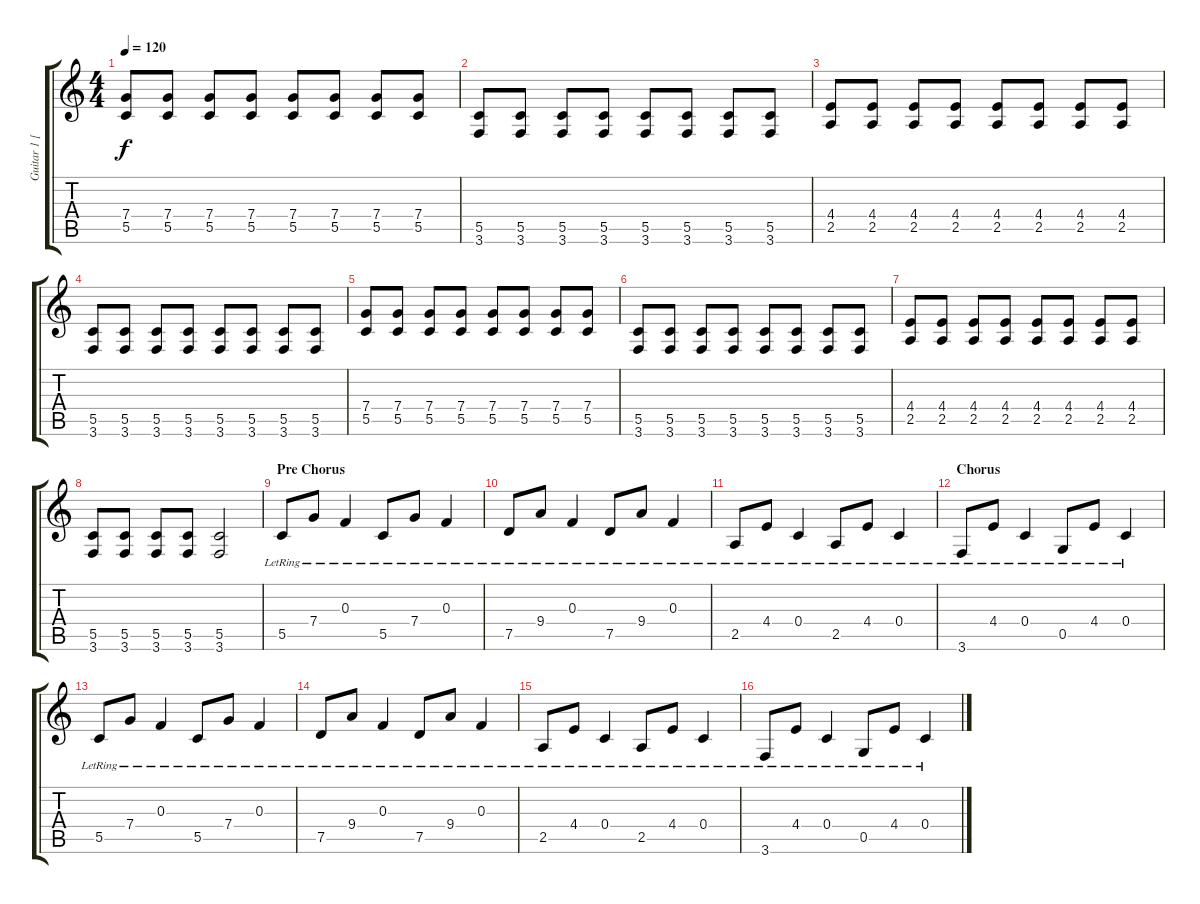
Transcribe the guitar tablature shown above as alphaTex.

\track ("Guitar 1 [Tom Delonge]" "Guitar 1 [") {instrument distortionguitar}
\staff {score tabs}
\tuning (D4 A3 F3 C3 G2 D2) {hide}
\ts (4 4)
\tempo 120
\clef g2
\ks c
(7.4 5.5).8{dy f} (7.4 5.5).8 (7.4 5.5).8 (7.4 5.5).8 (7.4 5.5).8 (7.4 5.5).8 (7.4 5.5).8 (7.4 5.5).8 |
(5.5 3.6).8 (5.5 3.6).8 (5.5 3.6).8 (5.5 3.6).8 (5.5 3.6).8 (5.5 3.6).8 (5.5 3.6).8 (5.5 3.6).8 |
(4.4 2.5).8 (4.4 2.5).8 (4.4 2.5).8 (4.4 2.5).8 (4.4 2.5).8 (4.4 2.5).8 (4.4 2.5).8 (4.4 2.5).8 |
(5.5 3.6).8 (5.5 3.6).8 (5.5 3.6).8 (5.5 3.6).8 (5.5 3.6).8 (5.5 3.6).8 (5.5 3.6).8 (5.5 3.6).8 |
(7.4 5.5).8 (7.4 5.5).8 (7.4 5.5).8 (7.4 5.5).8 (7.4 5.5).8 (7.4 5.5).8 (7.4 5.5).8 (7.4 5.5).8 |
(5.5 3.6).8 (5.5 3.6).8 (5.5 3.6).8 (5.5 3.6).8 (5.5 3.6).8 (5.5 3.6).8 (5.5 3.6).8 (5.5 3.6).8 |
(4.4 2.5).8 (4.4 2.5).8 (4.4 2.5).8 (4.4 2.5).8 (4.4 2.5).8 (4.4 2.5).8 (4.4 2.5).8 (4.4 2.5).8 |
(5.5 3.6).8 (5.5 3.6).8 (5.5 3.6).8 (5.5 3.6).8 (5.5 3.6).2 |
\section ("" "Pre Chorus")
5.5{lr}.8{instrument electricguitarclean} 7.4{lr}.8 0.3{lr}.4 5.5{lr}.8 7.4{lr}.8 0.3{lr}.4 |
7.5{lr}.8 9.4{lr}.8 0.3{lr}.4 7.5{lr}.8 9.4{lr}.8 0.3{lr}.4 |
2.5{lr}.8 4.4{lr}.8 0.4{lr}.4 2.5{lr}.8 4.4{lr}.8 0.4{lr}.4 |
\section ("" "Chorus")
3.6{lr}.8 4.4{lr}.8 0.4{lr}.4 0.5{lr}.8 4.4{lr}.8 0.4{lr}.4 |
5.5{lr}.8 7.4{lr}.8 0.3{lr}.4 5.5{lr}.8 7.4{lr}.8 0.3{lr}.4 |
7.5{lr}.8 9.4{lr}.8 0.3{lr}.4 7.5{lr}.8 9.4{lr}.8 0.3{lr}.4 |
2.5{lr}.8 4.4{lr}.8 0.4{lr}.4 2.5{lr}.8 4.4{lr}.8 0.4{lr}.4 |
3.6{lr}.8 4.4{lr}.8 0.4{lr}.4 0.5{lr}.8 4.4{lr}.8 0.4{lr}.4
